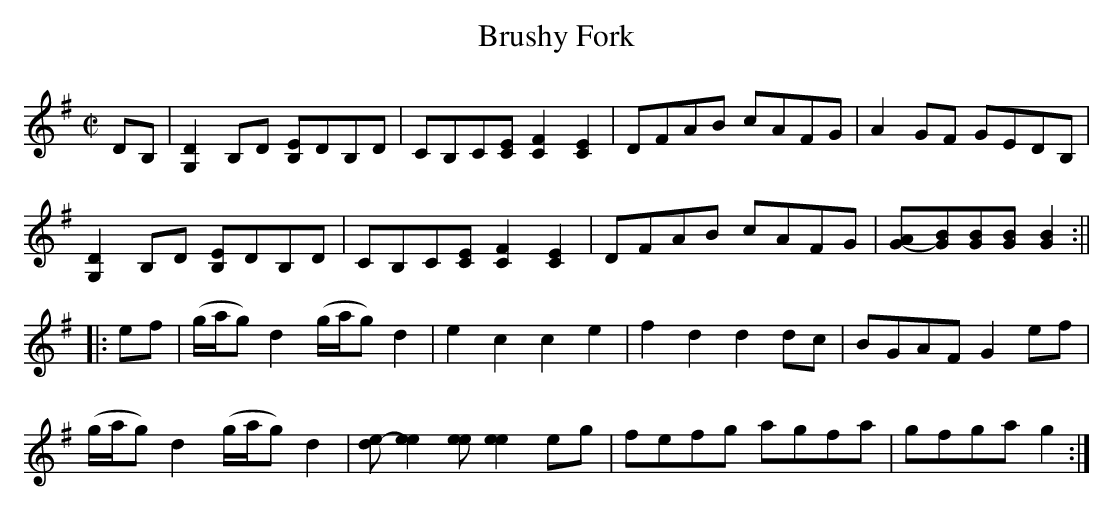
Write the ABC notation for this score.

X:1
T:Brushy Fork
M:C|
L:1/8
K:G
DB,|[G,2D2]B,D [B,E]DB,D|CB,C[CE] [C2F2][C2E2]|DFAB cAFG|A2GF GEDB,|
[G,2D2]B,D [B,E]DB,D|CB,C[CE] [C2F2][C2E2]|DFAB cAFG|[GA]-[GB][GB][GB] [G2B2] :||
|:ef|(g/a/g)d2(g/a/g)d2|e2c2c2e2|f2d2d2dc|BGAF G2ef|
(g/a/g)d2(g/a/g)d2|[de]-[e2e2][ee][e2e2]eg|fefg agfa|gfga g2:|]
